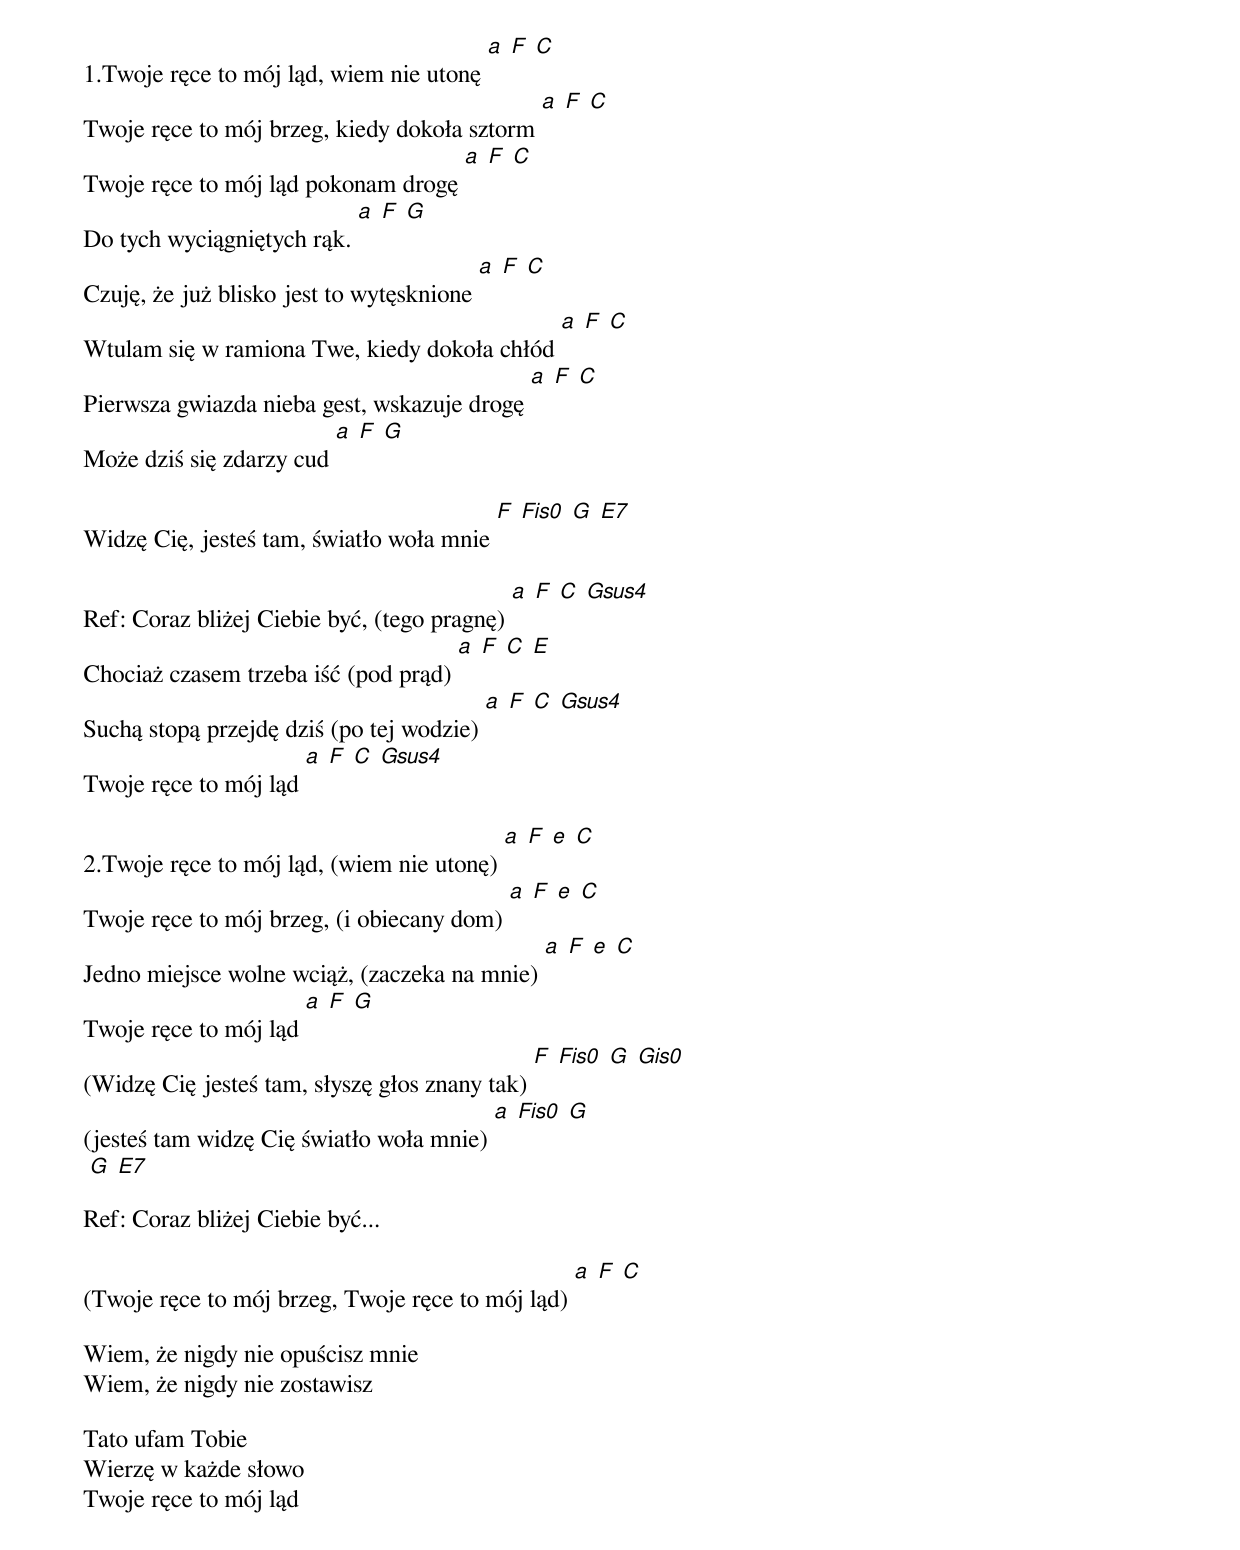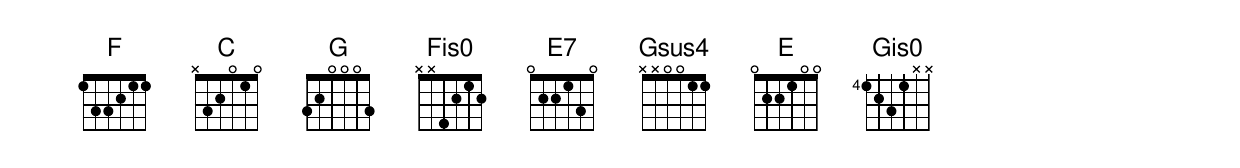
1.Twoje ręce to mój ląd, wiem nie utonę [a] [F] [C]
Twoje ręce to mój brzeg, kiedy dokoła sztorm [a] [F] [C]
Twoje ręce to mój ląd pokonam drogę [a] [F] [C]
Do tych wyciągniętych rąk. [a] [F] [G]
Czuję, że już blisko jest to wytęsknione [a] [F] [C]
Wtulam się w ramiona Twe, kiedy dokoła chłód [a] [F] [C]
Pierwsza gwiazda nieba gest, wskazuje drogę [a] [F] [C]
Może dziś się zdarzy cud [a] [F] [G]

Widzę Cię, jesteś tam, światło woła mnie [F] [Fis0] [G] [E7]

Ref: Coraz bliżej Ciebie być, (tego pragnę) [a] [F] [C] [Gsus4]
Chociaż czasem trzeba iść (pod prąd) [a] [F] [C] [E]
Suchą stopą przejdę dziś (po tej wodzie) [a] [F] [C] [Gsus4]
Twoje ręce to mój ląd [a] [F] [C] [Gsus4]

2.Twoje ręce to mój ląd, (wiem nie utonę) [a] [F] [e] [C]
Twoje ręce to mój brzeg, (i obiecany dom) [a] [F] [e] [C]
Jedno miejsce wolne wciąż, (zaczeka na mnie) [a] [F] [e] [C]
Twoje ręce to mój ląd [a] [F] [G]
(Widzę Cię jesteś tam, słyszę głos znany tak) [F] [Fis0] [G] [Gis0]
(jesteś tam widzę Cię światło woła mnie) [a] [Fis0] [G]
 [G] [E7]

Ref: Coraz bliżej Ciebie być...

(Twoje ręce to mój brzeg, Twoje ręce to mój ląd) [a] [F] [C]

Wiem, że nigdy nie opuścisz mnie
Wiem, że nigdy nie zostawisz

Tato ufam Tobie
Wierzę w każde słowo
Twoje ręce to mój ląd
